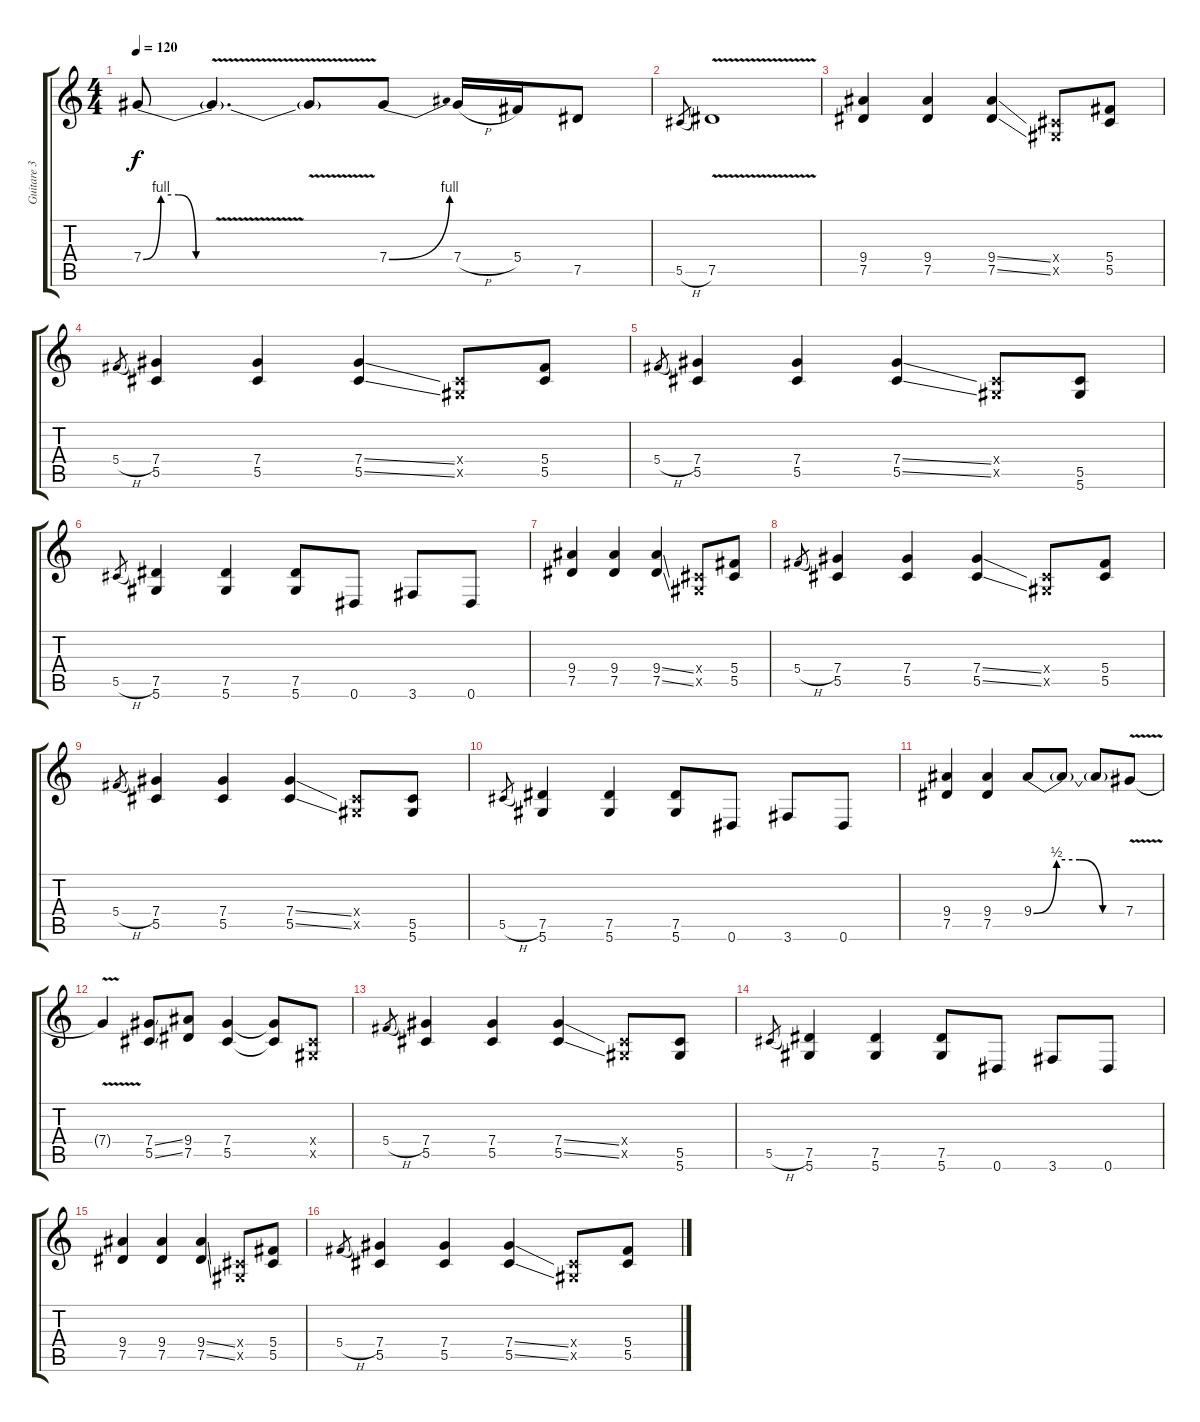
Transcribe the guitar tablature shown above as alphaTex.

\track ("Guitare 3 (Kirk)" "Guitare 3 ") {instrument electricguitarclean}
\staff {score tabs}
\tuning (Eb4 Bb3 Gb3 Db3 Ab2 Eb2) {hide}
\ts (4 4)
\tempo 120
\clef g2
\ks c
7.4{be (custom 0 0 15 4 30 4 45 0 60 0)}.8{dy f} 7.4{v t}.4{d} 7.4{t}.8 7.4{be (bend 0 0 60 4)}.8 7.4{h}.16 5.4.16 7.5.8 |
5.5{h}.8{gr} 7.5{v}.1 |
(9.4 7.5).4 (9.4 7.5).4 (9.4{ss} 7.5{ss}).4 (0.4{x} 0.5{x}).8 (5.4 5.5).8 |
5.4{h}.8{gr} (7.4 5.5).4 (7.4 5.5).4 (7.4{ss} 5.5{ss}).4 (0.4{x} 0.5{x}).8 (5.4 5.5).8 |
5.4{h}.8{gr} (7.4 5.5).4 (7.4 5.5).4 (7.4{ss} 5.5{ss}).4 (0.4{x} 0.5{x}).8 (5.5 5.6).8 |
5.5{h}.8{gr} (7.5 5.6).4 (7.5 5.6).4 (7.5 5.6).8 0.6.8 3.6.8 0.6.8 |
(9.4 7.5).4 (9.4 7.5).4 (9.4{ss} 7.5{ss}).4 (0.4{x} 0.5{x}).8 (5.4 5.5).8 |
5.4{h}.8{gr} (7.4 5.5).4 (7.4 5.5).4 (7.4{ss} 5.5{ss}).4 (0.4{x} 0.5{x}).8 (5.4 5.5).8 |
5.4{h}.8{gr} (7.4 5.5).4 (7.4 5.5).4 (7.4{ss} 5.5{ss}).4 (0.4{x} 0.5{x}).8 (5.5 5.6).8 |
5.5{h}.8{gr} (7.5 5.6).4 (7.5 5.6).4 (7.5 5.6).8 0.6.8 3.6.8 0.6.8 |
(9.4 7.5).4 (9.4 7.5).4 9.4{be (custom 0 0 15 2 30 2 45 0 60 0)}.8 9.4{t}.8 9.4{t}.8 7.4{v}.8 |
7.4{t}.4 (7.4{ss} 5.5{ss}).8 (9.4 7.5).8 (7.4 5.5).4 (7.4{t} 5.5{t}).8 (0.4{x} 0.5{x}).8 |
5.4{h}.8{gr} (7.4 5.5).4 (7.4 5.5).4 (7.4{ss} 5.5{ss}).4 (0.4{x} 0.5{x}).8 (5.5 5.6).8 |
5.5{h}.8{gr} (7.5 5.6).4 (7.5 5.6).4 (7.5 5.6).8 0.6.8 3.6.8 0.6.8 |
(9.4 7.5).4 (9.4 7.5).4 (9.4{ss} 7.5{ss}).4 (0.4{x} 0.5{x}).8 (5.4 5.5).8 |
5.4{h}.8{gr} (7.4 5.5).4 (7.4 5.5).4 (7.4{ss} 5.5{ss}).4 (0.4{x} 0.5{x}).8 (5.4 5.5).8
